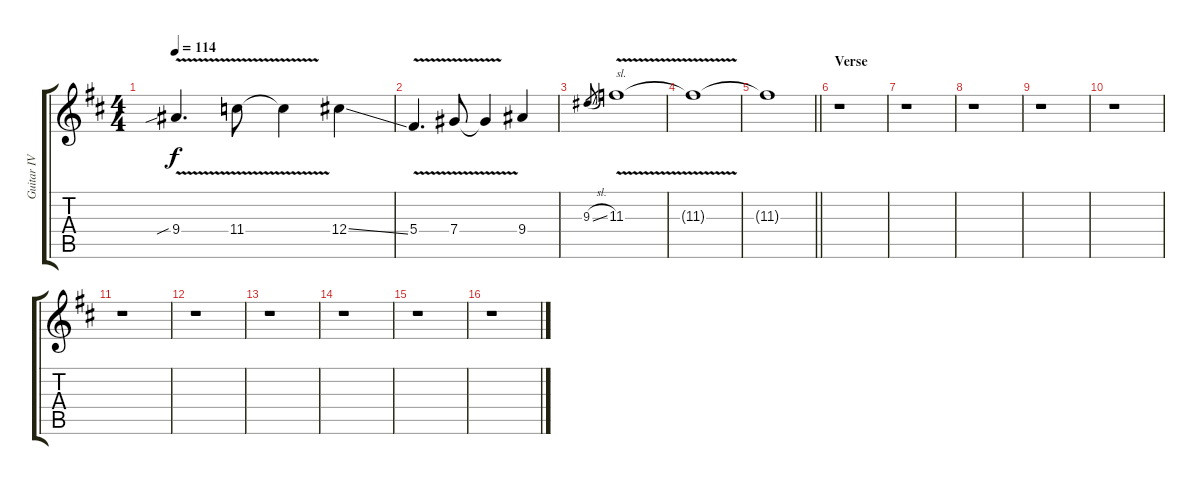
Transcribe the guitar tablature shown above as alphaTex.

\track ("Guitar IV" "Guitar IV") {instrument distortionguitar}
\staff {score tabs}
\tuning (Eb4 Bb3 Gb3 Db3 Ab2 Eb2) {hide}
\ts (4 4)
\tempo 114
\clef g2
\ks bminor
9.4{v sib}.4{d dy f} 11.4{v}.8 11.4{t}.4 12.4{ss}.4 |
5.4{v}.4{d} 7.4{v}.8 7.4{t}.4 9.4.4 |
9.3{sl}.8{gr} 11.3{v}.1{txt "sl."} |
11.3{t}.1{volume 2} |
\barLineRight lightlight
11.3{t}.1 |
\section ("" "Verse")
\ks d
r.1{volume 16} |
r.1 |
r.1 |
r.1 |
r.1 |
r.1 |
r.1 |
r.1 |
r.1 |
r.1 |
r.1
